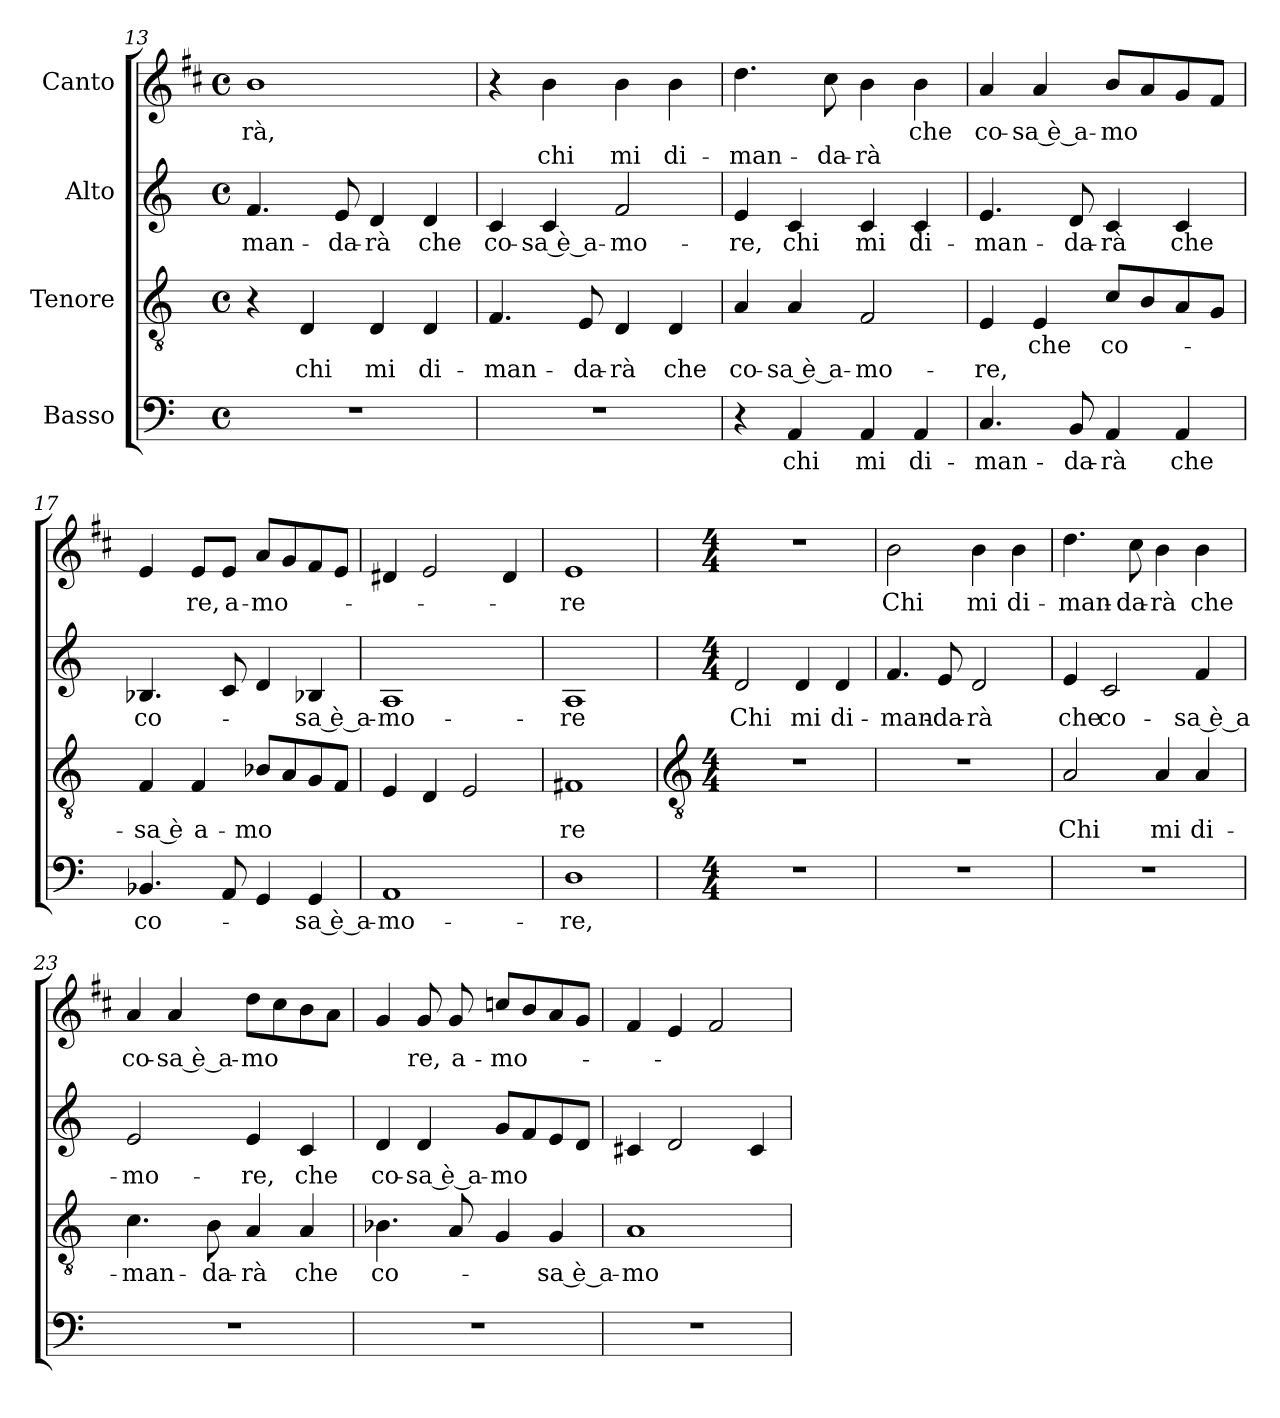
**kern	**text	**kern	**text	**text	**kern	**text	**kern	**text	**text
*part4	*part4	*part3	*part3	*part3	*part2	*part2	*part1	*part1	*part1
*staff4	*staff4	*staff3	*staff3	*staff3	*staff2	*staff2	*staff1	*staff1	*staff1
*I"Basso	*	*I"Tenore	*	*	*I"Alto	*	*I"Canto	*	*
!!LO:LB:g=z
*clefF4	*	*clefGv2	*	*	*clefG2	*	*clefG2	*	*
*	*	*	*	*	*	*	*ITrd1c2	*	*
*k[]	*	*k[]	*	*	*k[]	*	*k[]	*	*
*C:	*	*C:	*	*	*C:	*	*C:	*	*
*M4/4	*	*M4/4	*	*	*M4/4	*	*M4/4	*	*
*met(c)	*	*met(c)	*	*	*met(c)	*	*met(c)	*	*
=13	=13	=13	=13	=13	=13	=13	=13	=13	=13
!	!	!	!	!	!	!LO:LY:b	!	!LO:LY:b	!
1r	.	4r	.	.	4.f	-man-	1a	-rà,	.
!	!	!	!	!LO:LY:b	!	!	!	!	!
.	.	4D	.	chi	.	.	.	.	.
!	!	!	!	!	!	!LO:LY:b	!	!	!
.	.	.	.	.	8e	-da-	.	.	.
!	!	!	!	!LO:LY:b	!	!LO:LY:b	!	!	!
.	.	4D	.	mi	4d	-rà	.	.	.
!	!	!	!	!LO:LY:b	!	!LO:LY:b	!	!	!
.	.	4D	.	di-	4d	che	.	.	.
=14	=14	=14	=14	=14	=14	=14	=14	=14	=14
!	!	!	!	!LO:LY:b	!	!LO:LY:b	!	!	!
1r	.	4.F	.	-man-	4c	co-	4r	.	.
!	!	!	!	!	!	!LO:LY:b	!	!	!LO:LY:b
.	.	.	.	.	4c	-sa è a-	4a	.	chi
!	!	!	!	!LO:LY:b	!	!	!	!	!
.	.	8E	.	-da-	.	.	.	.	.
!	!	!	!	!LO:LY:b	!	!LO:LY:b	!	!	!LO:LY:b
.	.	4D	.	-rà	2f	-mo-	4a	.	mi
!	!	!	!	!LO:LY:b	!	!	!	!	!LO:LY:b
.	.	4D	.	che	.	.	4a	.	di-
=15	=15	=15	=15	=15	=15	=15	=15	=15	=15
!	!	!	!	!LO:LY:b	!	!LO:LY:b	!	!	!LO:LY:b
4r	.	4A	.	co-	4e	-re,	4.cc	.	-man-
!	!LO:LY:b	!	!	!LO:LY:b	!	!LO:LY:b	!	!	!
4AA	chi	4A	.	-sa è a-	4c	chi	.	.	.
!	!	!	!	!	!	!	!	!	!LO:LY:b
.	.	.	.	.	.	.	8b	.	-da-
!	!LO:LY:b	!	!	!LO:LY:b	!	!LO:LY:b	!	!	!LO:LY:b
4AA	mi	2F	.	-mo-	4c	mi	4a	.	-rà
!	!LO:LY:b	!	!	!	!	!LO:LY:b	!	!LO:LY:b	!
4AA	di-	.	.	.	4c	di-	4a	che	.
=16	=16	=16	=16	=16	=16	=16	=16	=16	=16
!	!LO:LY:b	!	!	!LO:LY:b	!	!LO:LY:b	!	!LO:LY:b	!
4.C	-man-	4E	.	-re,	4.e	-man-	4g	co-	.
!	!	!	!LO:LY:b	!	!	!	!	!LO:LY:b	!
.	.	4E	che	.	.	.	4g	-sa è a-	.
!	!LO:LY:b	!	!	!	!	!LO:LY:b	!	!	!
8BB	-da-	.	.	.	8d	-da-	.	.	.
!	!LO:LY:b	!	!LO:LY:b	!	!	!LO:LY:b	!	!LO:LY:b	!
4AA	-rà	8cL	co-	.	4c	-rà	8aL	-mo	.
.	.	8B	.	.	.	.	8g	.	.
!	!LO:LY:b	!	!	!	!	!LO:LY:b	!	!	!
4AA	che	8A	.	.	4c	che	8f	.	.
.	.	8GJ	.	.	.	.	8eJ	.	.
=17	=17	=17	=17	=17	=17	=17	=17	=17	=17
!	!LO:LY:b	!	!LO:LY:b	!	!	!LO:LY:b	!	!	!
4.BB-X	co-	4F	-sa è	.	4.B-X	co-	4d	.	.
!	!	!	!LO:LY:b	!	!	!	!	!LO:LY:b	!
.	.	4F	a-	.	.	.	8dL	re,	.
!	!	!	!	!	!	!	!	!LO:LY:b	!
8AA	.	.	.	.	8c	.	8dJ	a-	.
!	!	!	!LO:LY:b	!	!	!	!	!LO:LY:b	!
4GG	.	8B-L	-mo	.	4d	.	8gL	-mo-	.
.	.	8A	.	.	.	.	8f	.	.
!	!LO:LY:b	!	!	!	!	!LO:LY:b	!	!	!
4GG	-sa è a-	8G	.	.	4B-X	-sa è a-	8e	.	.
.	.	8FJ	.	.	.	.	8dJ	.	.
=18	=18	=18	=18	=18	=18	=18	=18	=18	=18
!	!LO:LY:b	!	!	!	!	!LO:LY:b	!	!	!
1AA	-mo-	4E	.	.	1A	-mo-	4c#X	.	.
.	.	4D	.	.	.	.	2d	.	.
.	.	2E	.	.	.	.	.	.	.
.	.	.	.	.	.	.	4c#	.	.
=19	=19	=19	=19	=19	=19	=19	=19	=19	=19
!	!LO:LY:b	!	!LO:LY:b	!	!	!LO:LY:b	!	!LO:LY:b	!
1D	-re,	1F#X	re	.	1A	-re	1d	-re	.
!!LO:LB:g=z
=20	=20	=20	=20	=20	=20	=20	=20	=20	=20
*	*	*clefGv2	*	*	*	*	*	*	*
*M4/4	*	*M4/4	*	*	*M4/4	*	*M4/4	*	*
!	!	!	!	!	!	!LO:LY:b	!	!	!
1r	.	1r	.	.	2d	Chi	1r	.	.
!	!	!	!	!	!	!LO:LY:b	!	!	!
.	.	.	.	.	4d	mi	.	.	.
!	!	!	!	!	!	!LO:LY:b	!	!	!
.	.	.	.	.	4d	di-	.	.	.
=21	=21	=21	=21	=21	=21	=21	=21	=21	=21
!	!	!	!	!	!	!LO:LY:b	!	!LO:LY:b	!
1r	.	1r	.	.	4.f	-man-	2a	Chi	.
!	!	!	!	!	!	!LO:LY:b	!	!	!
.	.	.	.	.	8e	-da-	.	.	.
!	!	!	!	!	!	!LO:LY:b	!	!LO:LY:b	!
.	.	.	.	.	2d	-rà	4a	mi	.
!	!	!	!	!	!	!	!	!LO:LY:b	!
.	.	.	.	.	.	.	4a	di-	.
=22	=22	=22	=22	=22	=22	=22	=22	=22	=22
!	!	!	!LO:LY:b	!	!	!LO:LY:b	!	!LO:LY:b	!
1r	.	2A	Chi	.	4e	che	4.cc	-man-	.
!	!	!	!	!	!	!LO:LY:b	!	!	!
.	.	.	.	.	2c	co-	.	.	.
!	!	!	!	!	!	!	!	!LO:LY:b	!
.	.	.	.	.	.	.	8b	-da-	.
!	!	!	!LO:LY:b	!	!	!	!	!LO:LY:b	!
.	.	4A	mi	.	.	.	4a	-rà	.
!	!	!	!LO:LY:b	!	!	!LO:LY:b	!	!LO:LY:b	!
.	.	4A	di-	.	4f	-sa è a-	4a	che	.
=23	=23	=23	=23	=23	=23	=23	=23	=23	=23
!	!	!	!LO:LY:b	!	!	!LO:LY:b	!	!LO:LY:b	!
1r	.	4.c	-man-	.	2e	-mo-	4g	co-	.
!	!	!	!	!	!	!	!	!LO:LY:b	!
.	.	.	.	.	.	.	4g	-sa è a-	.
!	!	!	!LO:LY:b	!	!	!	!	!	!
.	.	8B	-da-	.	.	.	.	.	.
!	!	!	!LO:LY:b	!	!	!LO:LY:b	!	!LO:LY:b	!
.	.	4A	-rà	.	4e	-re,	8ccL	-mo	.
.	.	.	.	.	.	.	8b	.	.
!	!	!	!LO:LY:b	!	!	!LO:LY:b	!	!	!
.	.	4A	che	.	4c	che	8a	.	.
.	.	.	.	.	.	.	8gJ	.	.
=24	=24	=24	=24	=24	=24	=24	=24	=24	=24
!	!	!	!LO:LY:b	!	!	!LO:LY:b	!	!	!
1r	.	4.B-X	co-	.	4d	co-	4f	.	.
!	!	!	!	!	!	!LO:LY:b	!	!LO:LY:b	!
.	.	.	.	.	4d	-sa è a-	8f	re,	.
!	!	!	!	!	!	!	!	!LO:LY:b	!
.	.	8A	.	.	.	.	8f	a-	.
!	!	!	!	!	!	!LO:LY:b	!	!LO:LY:b	!
.	.	4G	.	.	8gL	-mo	8b-XL	-mo-	.
.	.	.	.	.	8f	.	8a	.	.
!	!	!	!LO:LY:b	!	!	!	!	!	!
.	.	4G	-sa è a-	.	8e	.	8g	.	.
.	.	.	.	.	8dJ	.	8fJ	.	.
=25	=25	=25	=25	=25	=25	=25	=25	=25	=25
!	!	!	!LO:LY:b	!	!	!	!	!	!
1r	.	1A	-mo-	.	4c#X	.	4e	.	.
.	.	.	.	.	2d	.	4d	.	.
.	.	.	.	.	.	.	2e	.	.
.	.	.	.	.	4c#	.	.	.	.
=	=	=	=	=	=	=	=	=	=
*-	*-	*-	*-	*-	*-	*-	*-	*-	*-
